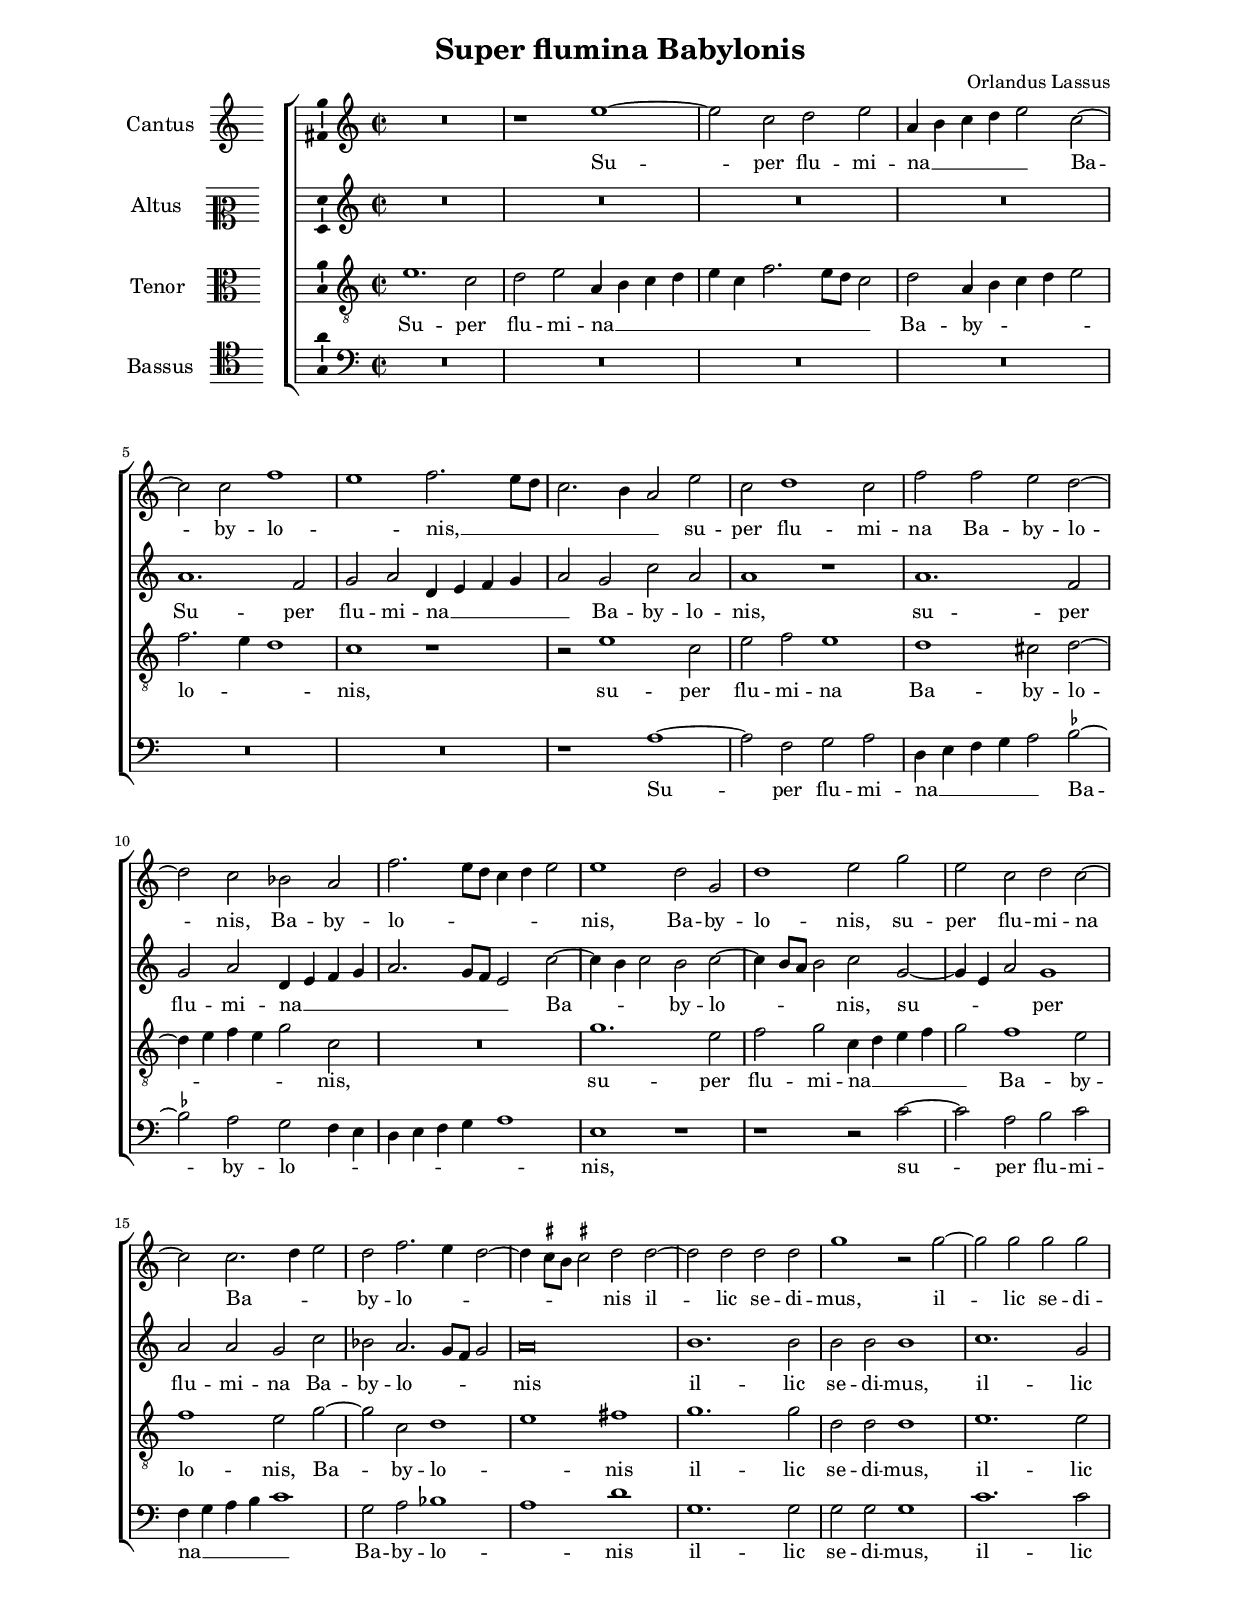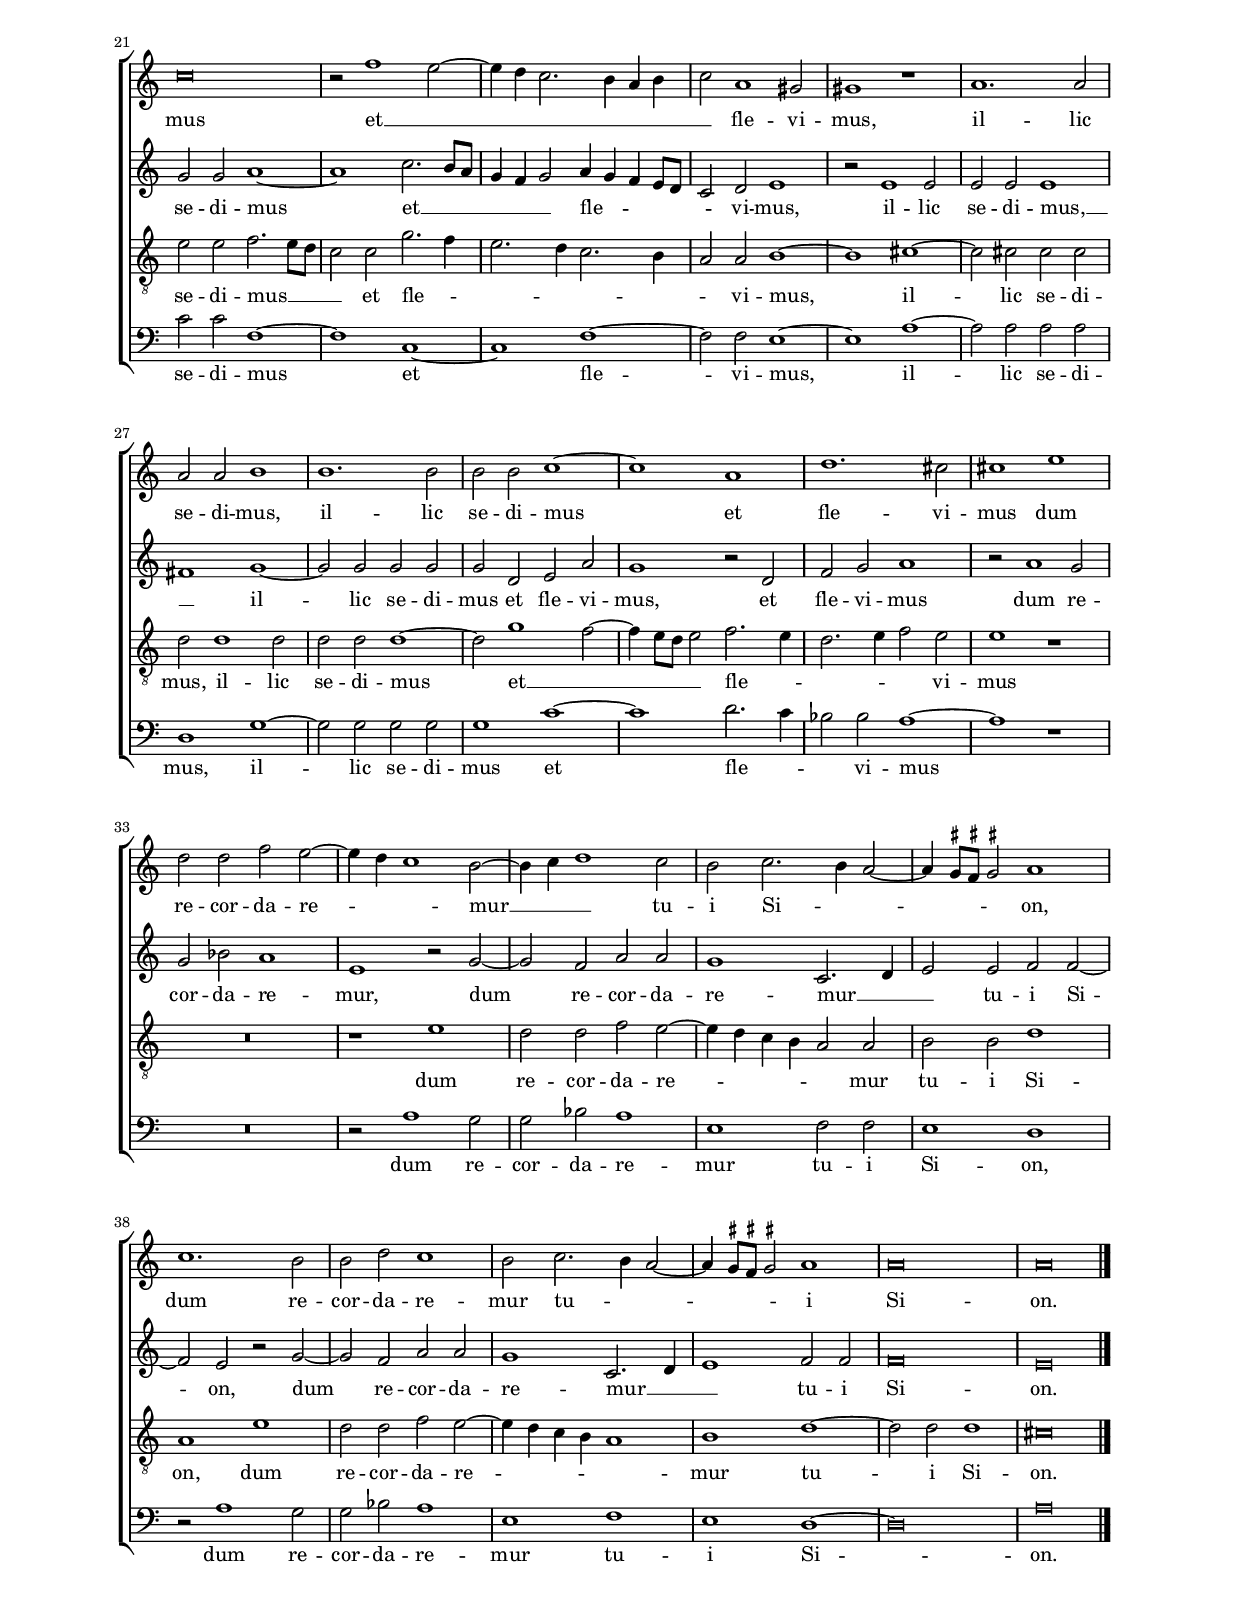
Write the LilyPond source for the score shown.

\header
{
  title="Super flumina Babylonis"
  composer="Orlandus Lassus"
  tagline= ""
}

\version "2.24.1"
\include "deutsch.ly"
#(set-global-staff-size 16)
% #(set-default-paper-size "letter")
#(ly:set-option 'point-and-click #f)

	
global = {
	\key c \major
	\time 2/2 \set Score.measureLength = #(ly:make-moment 2/1)
	\skip 1*2*43 \bar "|."
	}

	ficta = { \once \set suggestAccidentals = ##t }
	
	forget = #(define-music-function (music) (ly:music?) #{
		\accidentalStyle forget
		$music
		\accidentalStyle default
		#})


\paper
	{
	top-margin = 1.8 \cm
	bottom-margin = 1.8 \cm
	left-margin = 2.2 \cm
	right-margin = 2.2 \cm
	ragged-bottom = ##f
	ragged-last-bottom = ##f
	print-page-number = ##f
	system-system-spacing = #'((basic-distance . 16) (minimum-distance . 14) (padding . 5) (strechability . 150))
	systems-per-page = 4
%	min-systems-per-page = 3
	}


incipitcantus = \markup { \score {
	{
	\set Staff.instrumentName = \markup { \fontsize #1 "Cantus" }
	\key c \major
	\clef violin
	s4 \bar ""
	}
	\layout  {
	raggedright = ##t
	indent = 1.6 \cm
	line-width = 2.5\cm
	\context { \Staff \remove Time_signature_engraver }
	\override Staff.Clef.Y-extent = #'(0 . 0)
	}} \hspace #1 }
	
	  
incipitaltus = \markup { \score {
	{
	\set Staff.instrumentName = \markup { \fontsize #1 "Altus" }
	\key c \major
	\clef mezzosoprano
	s4 \bar ""
	}
	\layout  {
	raggedright = ##t
	indent = 1.6 \cm
	line-width = 2.5\cm
	\context { \Staff \remove Time_signature_engraver }
	\override Staff.Clef.Y-extent = #'(0 . 0)
	}} \hspace #1 }


incipittenor = \markup { \score {
	{
	\set Staff.instrumentName = \markup { \fontsize #1 "Tenor" }
	\key c \major
	\clef alto
	s4 \bar ""
	}
	\layout  {
	raggedright = ##t
	indent = 1.6 \cm
	line-width = 2.5\cm
	\context { \Staff \remove Time_signature_engraver }
	\override Staff.Clef.Y-extent = #'(0 . 0)
	}} \hspace #1 }


incipitbassus = \markup { \score {
	{
	\set Staff.instrumentName = \markup { \fontsize #1 "Bassus" }
	\key c \major
	\clef tenor
	s4 \bar ""
	}
	\layout  {
	raggedright = ##t
	indent = 1.6 \cm
	line-width = 2.5\cm
	\context { \Staff \remove Time_signature_engraver }
	\override Staff.Clef.Y-extent = #'(0 . 0)
	}} \hspace #1 }


cantus =  \relative c''
	{
	R\breve
	r1 e~
	e2 c d e
	a,4 h c d e2 c~
%5
	c2 c f1 |
	e1 f2. e8 d
	c2. h4 a2 e'
	c2 d1 c2
	f2 f e d~
%10
	d2 c b a |
	f'2. e8 d c4 d e2
	e1 d2 g,
	d'1 e2 g
	e2 c d c~
%15
	c2 c2. d4 e2 |
	d2 f2. e4 d2~
	d4 \ficta cis8 h \ficta cis!2 d d~
	d2 d d d
	g1 r2 g~
%20
	g2 g g g |
	c,\breve
	r2 f1 e2~
	e4 d c2. h4 a h
	c2 a1 gis2
%25
	gis1 r |
	a1. a2
	a2 a h1
	h1. h2
	h2 h c1~
%30
	c1 a |
	d1. cis2
	cis1 e
	d2 d f e~
	e4 d c1 h2~
%35
	h4 c d1 c2 |
	h2 c2. h4 a2~
	a4 \ficta gis8 \ficta fis \ficta gis!2 a1
	c1. h2
	h2 d c1
%40
	h2 c2. h4 a2~ |
	a4 \ficta gis8 \ficta fis \ficta gis!2 a1
	a\breve
	a\breve |
	}


altus =  \relative c'
	{
	R\breve
	R\breve
	R\breve
	R\breve
%5
	a'1. f2 |
	g2 a d,4 e f g
	a2 g c a
	a1 r
	a1. f2
%10
	g2 a d,4 e f g |
	a2. g8 f e2 c'~
	c4 h c2 h c~
	c4 h8 a h2 c g~
	g4 e a2 g1
%15
	a2 a g c |
	b2 a2. g8 f g2
	a\breve
	h1. h2
	h2 h h1
%20
	c1. g2 |
	g2 g a1~
	a1 c2. h8 a
	g4 f g2 a4 g f e8 d
	c2 d e1
%25
	r2 e1 e2 |
	e2 e e1
	fis1 g~
	g2 g g g
	g2 d e a
%30
	g1 r2 d |
	f2 g a1
	r2 a1 g2
	g2 b a1
	e1 r2 g~
%35
	g2 f a a |
	g1 c,2. d4
	e2 e f f~
	f2 e r g~
	g2 f a a
%40
	g1 c,2. d4 |
	e1 f2 f
	f\breve
	e\breve |
	}


tenor =  \relative c'
	{
	e1. c2
	d2 e a,4 h c d
	e4 c f2. e8 d c2
	d2 a4 h c d e2
%5
	f2. e4 d1 |
	c1 r
	r2 e1 c2
	e2 f e1
	d1 cis2 d~
%10
	d4 e f e g2 c, |
	R\breve
	g'1. e2
	f2 g c,4 d e f
	g2 f1 e2
%15
	f1 e2 g~ |
	g2 c, d1
	e1 fis
	g1. g2
	d2 d d1
%20
	e1. e2 |
	e2 e f2. e8 d
	c2 c g'2. f4
	e2. d4 c2. h4
	a2 a h1~
%25
	h1 cis~ |
	cis2 cis cis cis
	d2 d1 d2
	d2 d d1~
	d2 g1 f2~
%30
	f4 e8 d e2 f2. e4 |
	d2. e4 f2 e
	e1 r
	R\breve
	r1 e
%35
	d2 d f e~ |
	e4 d c h a2 a
	h2 h d1
	a1 e'
	d2 d f e~
%40
	e4 d c h a1 |
	h1 d~
	d2 d d1
	cis\breve |
	}


bassus  =  \relative c
	{
	R\breve
	R\breve
	R\breve
	R\breve
%5
	R\breve |
	R\breve
	r1 a'~
	a2 f g a
	d,4 e f g a2 \ficta b~
%10
	\ficta b2 a g f4 e |
	d4 e f g a1
	e1 r
	r1 r2 c'~
	c2 a h c
%15
	f,4 g a h c1 |
	g2 a b1
	a1 d
	g,1. g2
	g2 g g1
%20
	c1. c2 |
	c2 c f,1~
	f1 c~
	c1 f~
	f2 f e1~
%25
	e1 a~ |
	a2 a a a
	d,1 g~
	g2 g g g
	g1 c~
%30
	c1 d2. c4 |
	b2 b a1~
	a1 r
	R\breve
	r2 a1 g2
%35
	g2 b a1 |
	e1 f2 f
	e1 d
	r2 a'1 g2
	g2 b a1
%40
	e1 f |
	e1 d~
	d\breve
	a'\breve |
	}

lyricscantus = \lyricmode {
	Su -- per flu -- mi -- na __ _ _ _ _ Ba -- by -- lo -- _ nis, __ _ _ _ _ _
	su -- per flu -- mi -- na Ba -- by -- lo -- nis,
	Ba -- by -- lo -- _ _ _ _ _ nis,
	Ba -- by -- lo -- nis,
	su -- per flu -- mi -- na Ba -- _ _ by -- lo -- _ _ _ _ _ nis
	il -- lic se -- di -- mus,
	il -- lic se -- di -- mus
	et __ _ _ _ _ _ _ _ fle -- vi -- mus,
	il -- lic se -- di -- mus,
	il -- lic se -- di -- mus
	et fle -- vi -- mus
	dum re -- cor -- da -- re -- _ _ mur __ _ _ tu -- i Si -- _ _ _ _ _ on,
	dum re -- cor -- da -- re -- mur tu -- _ _ _ _ _ i Si -- on.
	}


lyricsaltus = \lyricmode {
	Su -- per flu -- mi -- na __ _ _ _ _ Ba -- by -- lo -- nis,
	su -- per flu -- mi -- na __ _ _ _ _ _ _ _ Ba -- _ _ by -- lo -- _ _ _ nis,
	su -- _ _ per flu -- mi -- na Ba -- by -- lo -- _ _ _ nis
	il -- lic se -- di -- mus,
	il -- lic se -- di -- mus
	et __ _ _ _ _ _ fle -- _ _ _ _ _ vi -- mus,
	il -- lic se -- di -- mus, __ _
	il -- lic se -- di -- mus
	et fle -- vi -- mus,
	et fle -- vi -- mus
	dum re -- cor -- da -- re -- mur,
	dum re -- cor -- da -- re -- mur __ _ _ tu -- i Si -- on,
	dum re -- cor -- da -- re -- mur __ _ _ tu -- i Si -- on.
	}


lyricstenor = \lyricmode {
	Su -- per flu -- mi -- na __ _ _ _ _ _ _ _ _ _ Ba -- by -- _ _ _ _ lo -- _ _ nis,
	su -- per flu -- mi -- na Ba -- by -- lo -- _ _ _ _ nis,
	su -- per flu -- mi -- na __ _ _ _ _ Ba -- by -- lo -- nis,
	Ba -- by -- lo -- _ nis
	il -- lic se -- di -- mus,
	il -- lic se -- di -- mus __ _ _ _ 
	et fle -- _ _ _ _ _ _ vi -- mus,
	il -- lic se -- di -- mus,
	il -- lic se -- di -- mus
	et __ _ _ _ _ fle -- _ _ _ _ vi -- mus
	dum re -- cor -- da -- re -- _ _ _ _ mur tu -- i Si -- on,
	dum re -- cor -- da -- re -- _ _ _ _ mur tu -- i Si -- on.
	}


lyricsbassus = \lyricmode {
	Su -- per flu -- mi -- na __ _ _ _ _ Ba -- by -- lo -- _ _ _ _ _ _ _ nis,
	su -- per flu -- mi -- na __ _ _ _ _ Ba -- by -- lo -- _ nis
	il -- lic se -- di -- mus,
	il -- lic se -- di -- mus
	et fle -- vi -- mus,
	il -- lic se -- di -- mus,
	il -- lic se -- di -- mus
	et fle -- _ _ vi -- mus
	dum re -- cor -- da -- re -- mur tu -- i Si -- on,
	dum re -- cor -- da -- re -- mur tu -- i Si -- on.
	}


\score
{  
	\transpose c c {
	\new ChoirStaff \with { \override StaffGrouper.staff-staff-spacing.basic-distance = #12 }
	<<

	\new Staff << \global
	\new Voice="v1" {
		\set Staff.instrumentName=\incipitcantus
	%	\set Staff.instrumentName="S"
		\set Staff.midiInstrument = "reed organ"
		\clef violin
		\cantus }
	\new Lyrics \lyricsto "v1" {\lyricscantus }
	>>


	\new Staff << \global
	\new Voice="v2" {
		\set Staff.instrumentName=\incipitaltus
	%	\set Staff.instrumentName="A"
		\set Staff.midiInstrument = "reed organ"
		\clef violin 
		\altus}
	\new Lyrics \lyricsto "v2" {\lyricsaltus }
	>>


	\new Staff << \global
	\new Voice="v3" {
		\set Staff.instrumentName=\incipittenor
	%	\set Staff.instrumentName="T"
		\set Staff.midiInstrument = "reed organ"
		\clef "G_8"
		\tenor }
	\new Lyrics \lyricsto "v3" {\lyricstenor }
	>>


	\new Staff << \global
	\new Voice="v4" {
		\set Staff.instrumentName=\incipitbassus
	%	\set Staff.instrumentName="B"
		\set Staff.midiInstrument = "reed organ"
		\clef bass 
		\bassus }
	\new Lyrics \lyricsto "v4" {\lyricsbassus}
	>>

	>>
	} % transpose

	\layout
	{
	indent = 2.8 \cm
	%\context { \Lyrics \override VerticalAxisGroup.nonstaff-relatedstaff-spacing.padding = #2 }
%	\context { \Lyrics \override LyricText.font-size = #1 }
	\context { \Staff \override TimeSignature.break-visibility = #end-of-line-invisible }
	\context { \Staff \consists Ambitus_engraver }
	\context { \Score \override BarNumber.padding = #2 }
	\context { \Voice \override NoteHead.style = #'baroque }
	}

\midi
	{
	\tempo 2 = 90
	}
	
}


% EOF
